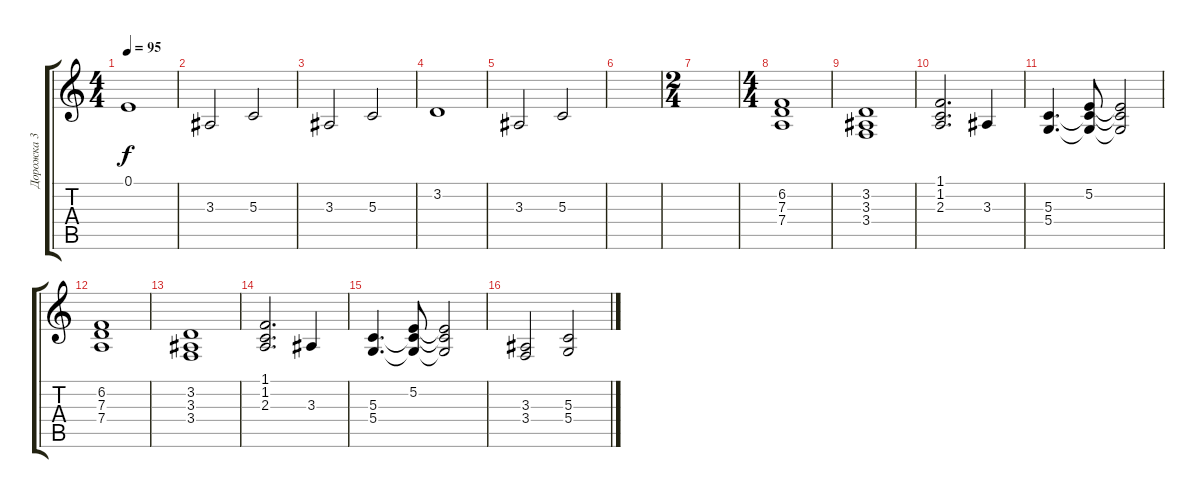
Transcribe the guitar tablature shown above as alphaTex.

\track ("Дорожка 3" "Дорожка 3") {instrument synthstrings2}
\staff {score tabs}
\tuning (E4 B3 G3 D3 A2 E2) {hide}
\ts (4 4)
\tempo 95
\clef g2
\ks c
0.1.1{dy f} |
3.3.2 5.3.2 |
3.3.2 5.3.2 |
3.2.1 |
3.3.2 5.3.2 |
|
\ts (2 4)
|
\ts (4 4)
(6.2 7.3 7.4).1 |
(3.2 3.3 3.4).1 |
(1.1 1.2 2.3).2{d} 3.3.4 |
(5.3 5.4).4{d} (5.2 5.3{t} 5.4{t}).8 (5.2{t} 5.3{t} 5.4{t}).2 |
(6.2 7.3 7.4).1 |
(3.2 3.3 3.4).1 |
(1.1 1.2 2.3).2{d} 3.3.4 |
(5.3 5.4).4{d} (5.2 5.3{t} 5.4{t}).8 (5.2{t} 5.3{t} 5.4{t}).2 |
(3.3 3.4).2 (5.3 5.4).2
